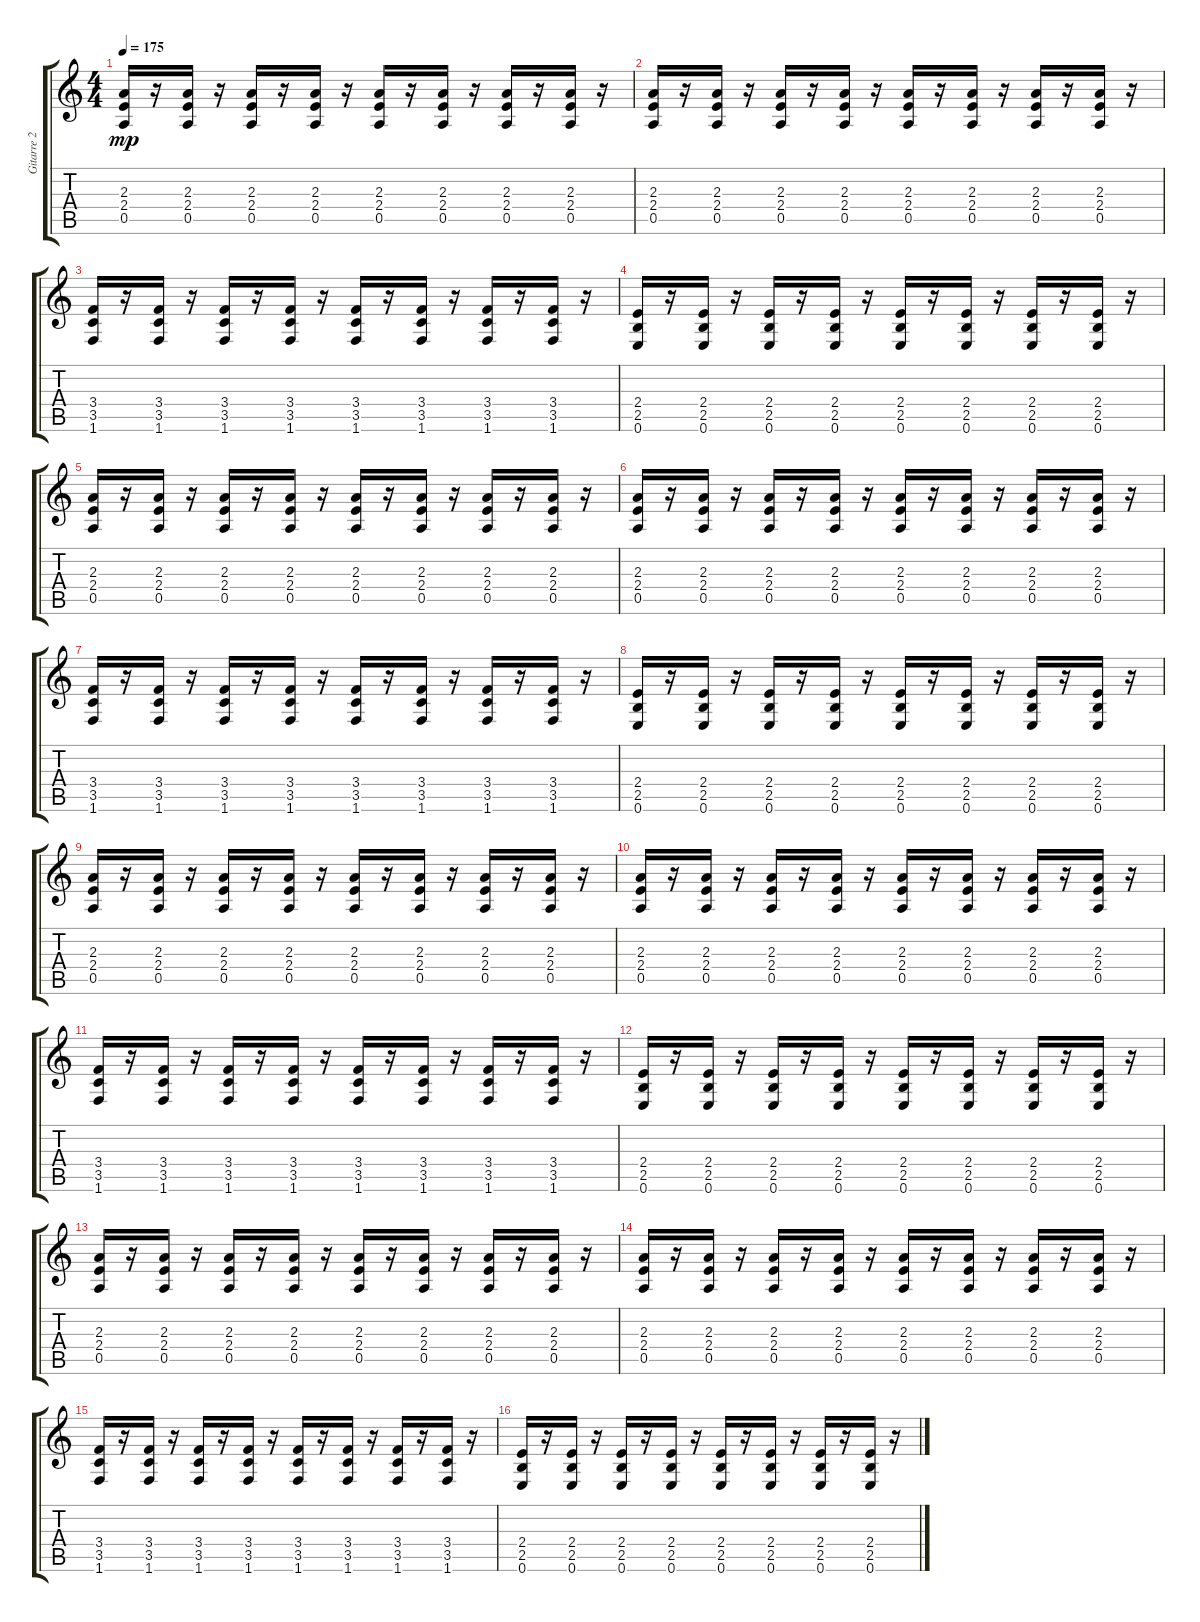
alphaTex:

\track ("Gitarre 2 - Farin Urlaub" "Gitarre 2 ") {instrument acousticguitarnylon}
\staff {score tabs}
\tuning (E4 B3 G3 D3 A2 E2) {hide}
\ts (4 4)
\tempo 175
\clef g2
\ks c
(2.3 2.4 0.5).16{dy mp} r.16 (2.3 2.4 0.5).16 r.16 (2.3 2.4 0.5).16 r.16 (2.3 2.4 0.5).16 r.16 (2.3 2.4 0.5).16 r.16 (2.3 2.4 0.5).16 r.16 (2.3 2.4 0.5).16 r.16 (2.3 2.4 0.5).16 r.16 |
(2.3 2.4 0.5).16 r.16 (2.3 2.4 0.5).16 r.16 (2.3 2.4 0.5).16 r.16 (2.3 2.4 0.5).16 r.16 (2.3 2.4 0.5).16 r.16 (2.3 2.4 0.5).16 r.16 (2.3 2.4 0.5).16 r.16 (2.3 2.4 0.5).16 r.16 |
(3.4 3.5 1.6).16 r.16 (3.4 3.5 1.6).16 r.16 (3.4 3.5 1.6).16 r.16 (3.4 3.5 1.6).16 r.16 (3.4 3.5 1.6).16 r.16 (3.4 3.5 1.6).16 r.16 (3.4 3.5 1.6).16 r.16 (3.4 3.5 1.6).16 r.16 |
(2.4 2.5 0.6).16 r.16 (2.4 2.5 0.6).16 r.16 (2.4 2.5 0.6).16 r.16 (2.4 2.5 0.6).16 r.16 (2.4 2.5 0.6).16 r.16 (2.4 2.5 0.6).16 r.16 (2.4 2.5 0.6).16 r.16 (2.4 2.5 0.6).16 r.16 |
(2.3 2.4 0.5).16 r.16 (2.3 2.4 0.5).16 r.16 (2.3 2.4 0.5).16 r.16 (2.3 2.4 0.5).16 r.16 (2.3 2.4 0.5).16 r.16 (2.3 2.4 0.5).16 r.16 (2.3 2.4 0.5).16 r.16 (2.3 2.4 0.5).16 r.16 |
(2.3 2.4 0.5).16 r.16 (2.3 2.4 0.5).16 r.16 (2.3 2.4 0.5).16 r.16 (2.3 2.4 0.5).16 r.16 (2.3 2.4 0.5).16 r.16 (2.3 2.4 0.5).16 r.16 (2.3 2.4 0.5).16 r.16 (2.3 2.4 0.5).16 r.16 |
(3.4 3.5 1.6).16 r.16 (3.4 3.5 1.6).16 r.16 (3.4 3.5 1.6).16 r.16 (3.4 3.5 1.6).16 r.16 (3.4 3.5 1.6).16 r.16 (3.4 3.5 1.6).16 r.16 (3.4 3.5 1.6).16 r.16 (3.4 3.5 1.6).16 r.16 |
(2.4 2.5 0.6).16 r.16 (2.4 2.5 0.6).16 r.16 (2.4 2.5 0.6).16 r.16 (2.4 2.5 0.6).16 r.16 (2.4 2.5 0.6).16 r.16 (2.4 2.5 0.6).16 r.16 (2.4 2.5 0.6).16 r.16 (2.4 2.5 0.6).16 r.16 |
(2.3 2.4 0.5).16 r.16 (2.3 2.4 0.5).16 r.16 (2.3 2.4 0.5).16 r.16 (2.3 2.4 0.5).16 r.16 (2.3 2.4 0.5).16 r.16 (2.3 2.4 0.5).16 r.16 (2.3 2.4 0.5).16 r.16 (2.3 2.4 0.5).16 r.16 |
(2.3 2.4 0.5).16 r.16 (2.3 2.4 0.5).16 r.16 (2.3 2.4 0.5).16 r.16 (2.3 2.4 0.5).16 r.16 (2.3 2.4 0.5).16 r.16 (2.3 2.4 0.5).16 r.16 (2.3 2.4 0.5).16 r.16 (2.3 2.4 0.5).16 r.16 |
(3.4 3.5 1.6).16 r.16 (3.4 3.5 1.6).16 r.16 (3.4 3.5 1.6).16 r.16 (3.4 3.5 1.6).16 r.16 (3.4 3.5 1.6).16 r.16 (3.4 3.5 1.6).16 r.16 (3.4 3.5 1.6).16 r.16 (3.4 3.5 1.6).16 r.16 |
(2.4 2.5 0.6).16 r.16 (2.4 2.5 0.6).16 r.16 (2.4 2.5 0.6).16 r.16 (2.4 2.5 0.6).16 r.16 (2.4 2.5 0.6).16 r.16 (2.4 2.5 0.6).16 r.16 (2.4 2.5 0.6).16 r.16 (2.4 2.5 0.6).16 r.16 |
(2.3 2.4 0.5).16 r.16 (2.3 2.4 0.5).16 r.16 (2.3 2.4 0.5).16 r.16 (2.3 2.4 0.5).16 r.16 (2.3 2.4 0.5).16 r.16 (2.3 2.4 0.5).16 r.16 (2.3 2.4 0.5).16 r.16 (2.3 2.4 0.5).16 r.16 |
(2.3 2.4 0.5).16 r.16 (2.3 2.4 0.5).16 r.16 (2.3 2.4 0.5).16 r.16 (2.3 2.4 0.5).16 r.16 (2.3 2.4 0.5).16 r.16 (2.3 2.4 0.5).16 r.16 (2.3 2.4 0.5).16 r.16 (2.3 2.4 0.5).16 r.16 |
(3.4 3.5 1.6).16 r.16 (3.4 3.5 1.6).16 r.16 (3.4 3.5 1.6).16 r.16 (3.4 3.5 1.6).16 r.16 (3.4 3.5 1.6).16 r.16 (3.4 3.5 1.6).16 r.16 (3.4 3.5 1.6).16 r.16 (3.4 3.5 1.6).16 r.16 |
(2.4 2.5 0.6).16 r.16 (2.4 2.5 0.6).16 r.16 (2.4 2.5 0.6).16 r.16 (2.4 2.5 0.6).16 r.16 (2.4 2.5 0.6).16 r.16 (2.4 2.5 0.6).16 r.16 (2.4 2.5 0.6).16 r.16 (2.4 2.5 0.6).16 r.16
